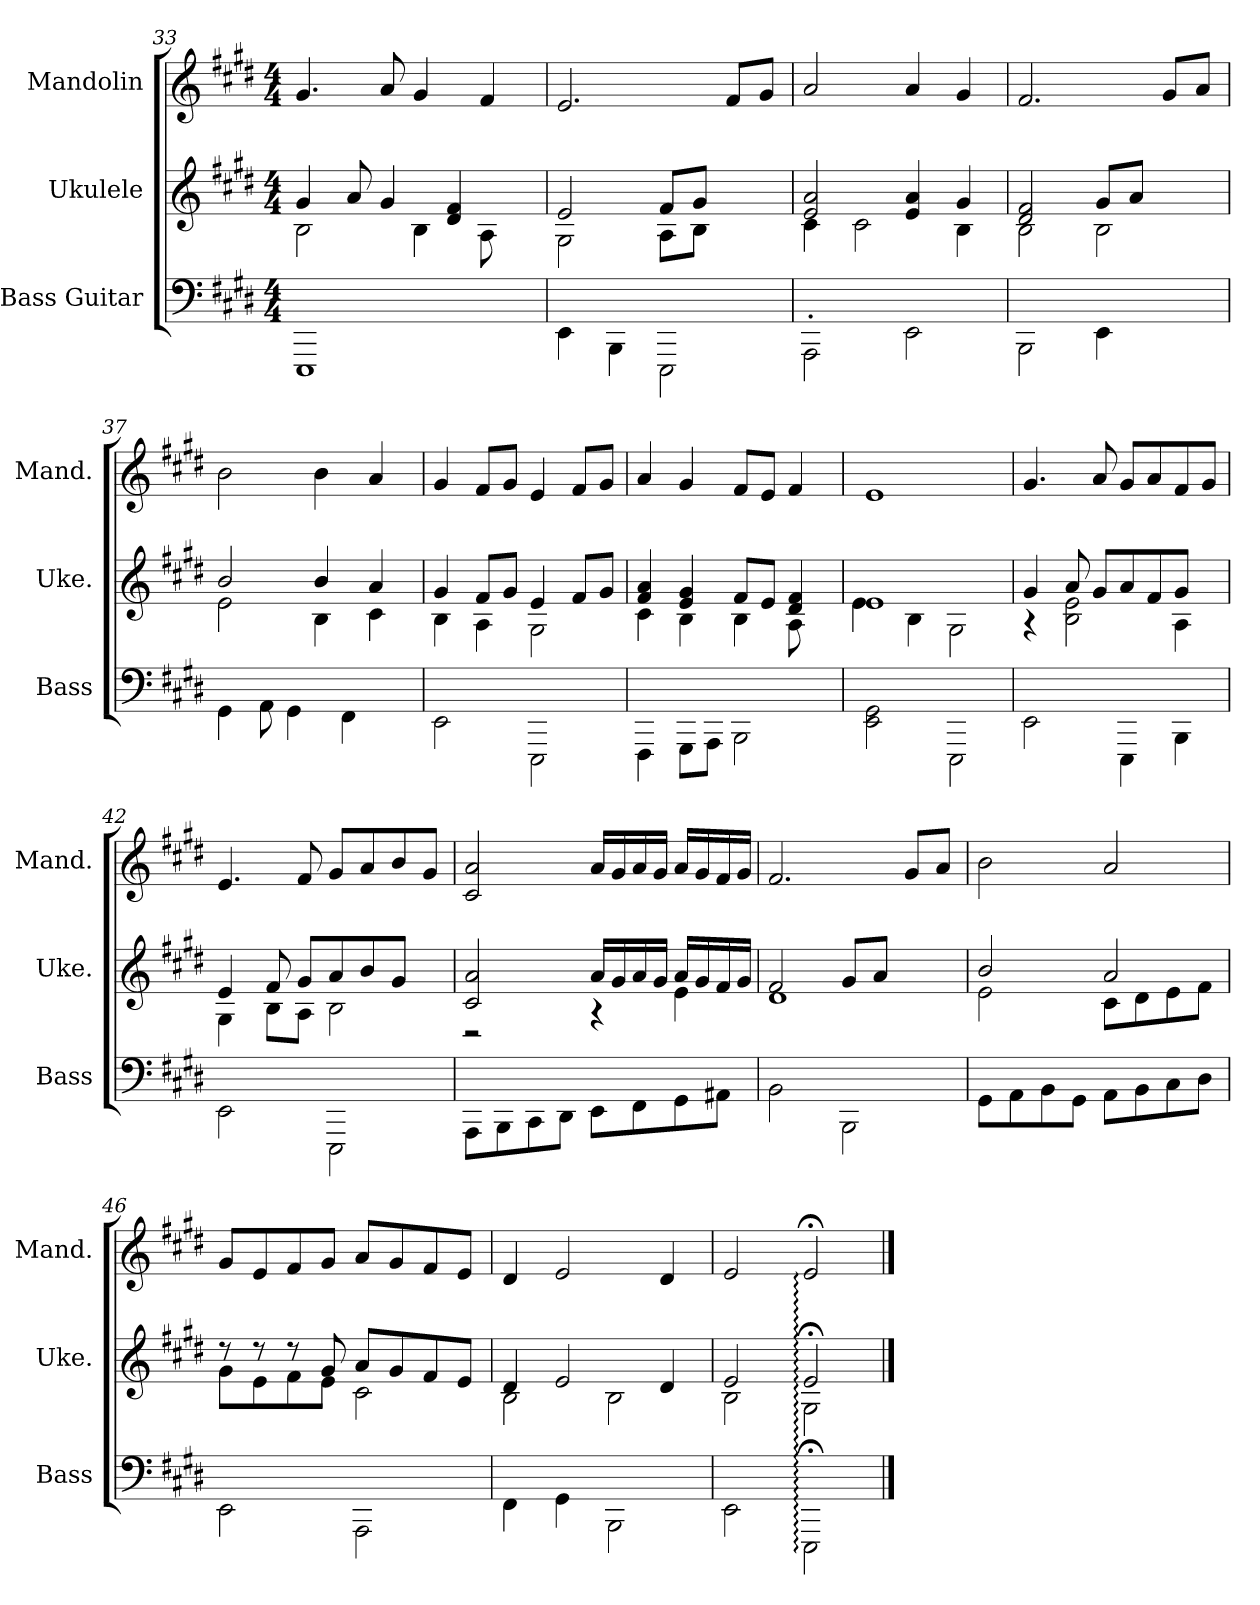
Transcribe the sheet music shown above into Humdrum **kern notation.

**kern	**kern	**kern
*part3	*part2	*part1
*staff3	*staff2	*staff1
*I"Bass Guitar	*I"Ukulele	*I"Mandolin
*I'Bass	*I'Uke.	*I'Mand.
*	*	*clefG2
*k[f#c#g#d#]	*k[f#c#g#d#]	*k[f#c#g#d#]
*E:	*E:	*E:
*M4/4	*M4/4	*M4/4
=33	=33	=33
*	*^	*^
1EEE	4g#/	2B\	4.g#/	2..ryy
.	8a/	.	.	.
.	4g#/	.	8a/	.
.	.	4B\	4g#/	.
.	4d#/ 4f#/	.	.	.
.	.	8A\	4f#/	.
.	8ryy	8ryy	.	8ryy
*	*	*	*v	*v
!!LO:LB:g=z
=34	=34	=34	=34
4EE\	2e/	2G#\	2.e/
4BBB\	.	.	.
2EEE\	8f#/L	8A\L	.
.	8g#/J	8B\J	.
.	4ryy	4ryy	8f#/L
.	.	.	8g#/J
=35	=35	=35	=35
2AAA'\	2e/ 2a/	4c#\	2a/
.	.	2c#\	.
2EE\	4e/ 4a/	.	4a/
.	4g#/	4B\	4g#/
=36	=36	=36	=36
2BBB\	2d#/ 2f#/	2B\	2.f#/
4EE\	8g#/L	2B\	.
.	8a/J	.	.
4ryy	4ryy	.	8g#/L
.	.	.	8a/J
=37	=37	=37	=37
4GG#\	2b/	2e\	2b\
8AA\	.	.	.
4GG#\	.	.	.
.	4b/	4B\	4b\
4FF#\	.	.	.
.	4a/	4c#\	4a/
8ryy	.	.	.
!!LO:PB:g=z
=38	=38	=38	=38
2EE\	4g#/	4B\	4g#/
.	8f#/L	4A\	8f#/L
.	8g#/J	.	8g#/J
2EEE\	4e/	2G#\	4e/
.	8f#/L	.	8f#/L
.	8g#/J	.	8g#/J
=39	=39	=39	=39
4FFF#\	4f#/ 4a/	4c#\	4a/
8GGG#\L	4e/ 4g#/	4B\	4g#/
8AAA\J	.	.	.
2BBB\	8f#/L	4B\	8f#/L
.	8e/J	.	8e/J
.	4d#/ 4f#/	8A\	4f#/
.	.	8ryy	.
=40	=40	=40	=40
2EE\ 2GG#\	1e	4e\	1e
.	.	4B\	.
2EEE\	.	2G#\	.
=41	=41	=41	=41
2EE\	4g#/	4r	4.g#/
.	8a/	2B\ 2e\	.
.	8g#/L	.	8a/
4EEE\	8a/	.	8g#/L
.	8f#/	.	8a/
4BBB\	8g#/J	4A\	8f#/
.	8ryy	.	8g#/J
=42	=42	=42	=42
2EE\	4e/	4G#\	4.e/
.	8f#/	8B\L	.
.	8g#/L	8A\J	8f#/
2EEE\	8a/	2B\	8g#/L
.	8b/	.	8a/
.	8g#/J	.	8b/
.	8ryy	.	8g#/J
!!LO:LB:g=z
=43	=43	=43	=43
8AAA\L	2c#/ 2a/	2r	2c#/ 2a/
8BBB\	.	.	.
8CC#\	.	.	.
8DD#\J	.	.	.
8EE\L	16a/LL	4r	16a/LL
.	16g#/	.	16g#/
8FF#\	16a/	.	16a/
.	16g#/JJ	.	16g#/JJ
8GG#\	16a/LL	4e\	16a/LL
.	16g#/	.	16g#/
8AA#\J	16f#/	.	16f#/
.	16g#/JJ	.	16g#/JJ
=44	=44	=44	=44
2BB\	2f#/	1d#	2.f#/
2BBB\	8g#/L	.	.
.	8a/J	.	.
.	4ryy	.	8g#/L
.	.	.	8a/J
=45	=45	=45	=45
8GG#\L	2b/	2e\	2b\
8AA\	.	.	.
8BB\	.	.	.
8GG#\J	.	.	.
8AA\L	2a/	8c#\L	2a/
8BB\	.	8d#\	.
8C#\	.	8e\	.
8D#\J	.	8f#\J	.
!!LO:LB:g=z
=46	=46	=46	=46
2EE\	8r	8g#\L	8g#/L
.	8r	8e\	8e/
.	8r	8f#\	8f#/
.	8g#/	8e\J	8g#/J
2AAA\	8a/L	2c#\	8a/L
.	8g#/	.	8g#/
.	8f#/	.	8f#/
.	8e/J	.	8e/J
=47	=47	=47	=47
4FF#\	4d#/	2B\	4d#/
4GG#\	2e/	.	2e/
2BBB\	.	2B\	.
.	4d#/	.	4d#/
=48	=48	=48	=48
2EE\	2e/	2B\	2e/
2EEE::;<\	2e::;</	2G#::\	2e::;</
*	*v	*v	*
==	==	==
*-	*-	*-
